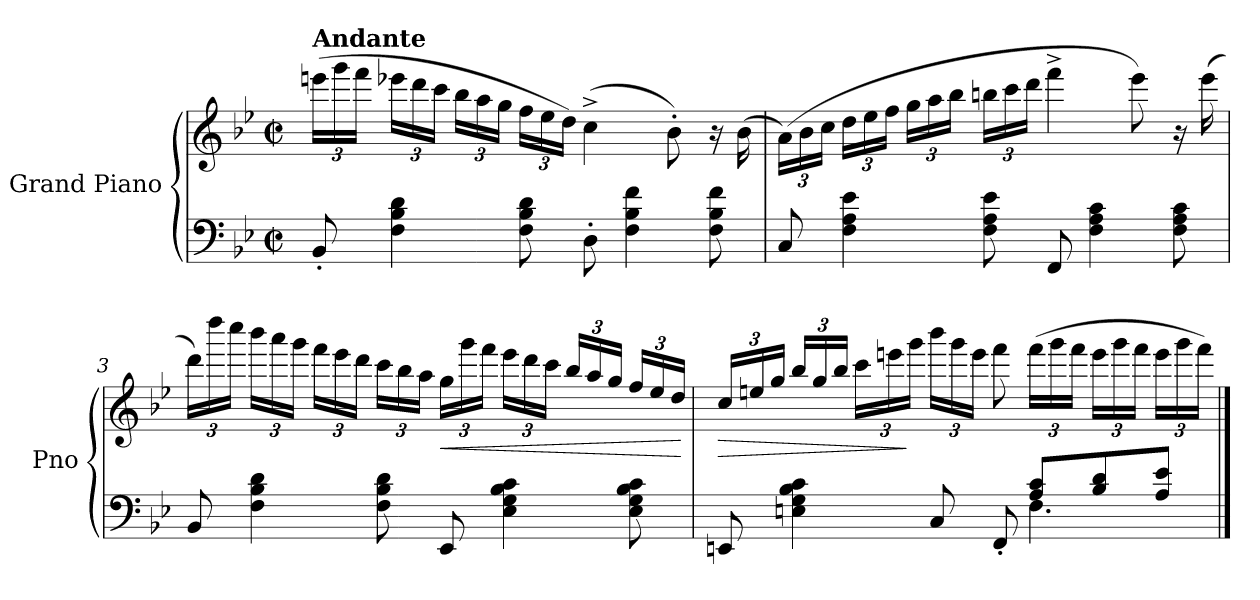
**kern	**kern	**dynam
*part1	*part1	*part1
*staff2	*staff1	*staff1/2
*I"Grand Piano	*	*
*I'Pno	*	*
*clefF4	*clefG2	*
*k[b-e-]	*k[b-e-]	*
*M2/2	*M2/2	*
*met(c|)	*met(c|)	*
*	*Xbrackettup	*
=1	=1	=1
!	!LO:TX:a:B:t=Andante	!
8BB-'/	(>24eeen\LL	.
.	24ggg\	.
.	24fff\JJ	.
4F\ 4B-\ 4d\	24eee-X\LL	.
.	24ddd\	.
.	24ccc\JJ	.
.	24bb-\LL	.
.	24aa\	.
.	24gg\JJ	.
8F\ 8B-\ 8d\	24ff\LL	.
.	24ee-\	.
.	24dd\JJ)	.
8D'\	(>4cc^\	.
4F\ 4B-\ 4f\	.	.
.	8b-'\)	.
8F\ 8B-\ 8f\	16r	.
.	(>16b-\	.
=2	=2	=2
8C/	(>24a\LL)	.
.	24b-\	.
.	24cc\JJ	.
4F\ 4A\ 4e-\	24dd\LL	.
.	24ee-\	.
.	24ff\JJ	.
.	24gg\LL	.
.	24aa\	.
.	24bb-\JJ	.
8F\ 8A\ 8e-\	24bbn\LL	.
.	24ccc\	.
.	24ddd\JJ	.
8FF/	4fff^\	.
4F\ 4A\ 4c\	.	.
.	8eee-\)	.
8F\ 8A\ 8c\	16r	.
.	(>16eee-\	.
=3	=3	=3
8BB-/	24ddd\LL)	.
.	24dddd\	.
.	24cccc\JJ	.
4F\ 4B-\ 4d\	24bbb-\LL	.
.	24aaa\	.
.	24ggg\JJ	.
.	24fff\LL	.
.	24eee-\	.
.	24ddd\JJ	.
8F\ 8B-\ 8d\	24ccc\LL	.
.	24bb-\	.
.	24aa\JJ	.
!	!	!LO:HP:b
8EE-/	24gg\LL	<
.	24ggg\	.
.	24fff\JJ	.
4E-\ 4G\ 4B-\ 4c\	24eee-\LL	.
.	24ddd\	.
.	24ccc\JJ	.
.	24bb-/LL	.
.	24aa/	.
.	24gg/JJ	.
8E-\ 8G\ 8B-\ 8c\	24ff/LL	.
.	24ee-/	.
.	24dd/JJ	.
.	.	[
=4	=4	=4
*^	*	*
!	!	!	!LO:HP:b
8EEn/	8ryy	24cc/LL	>
.	.	24een/	.
.	.	24gg/JJ	.
*v	*v	*	*
4En\ 4G\ 4B-\ 4c\	24bb-/LL	.
.	24gg/	.
.	24bb-/JJ	.
.	24ccc\LL	.
.	24eeen\	.
.	24ggg\JJ	]
8C/	24bbb-\LL	.
.	24ggg\	.
.	24eee\JJ	.
8FF'/	8fff\	.
*^	*	*
8A/ 8c/L	4.F\	(>24fff\LL	.
.	.	24ggg\	.
.	.	24fff\JJ	.
8B-/ 8d/	.	24eee\LL	.
.	.	24ggg\	.
.	.	24fff\JJ	.
8A/ 8e-/J	.	24eee\LL	.
.	.	24ggg\	.
.	.	24fff\JJ)	.
*v	*v	*	*
==	==	==
*-	*-	*-
